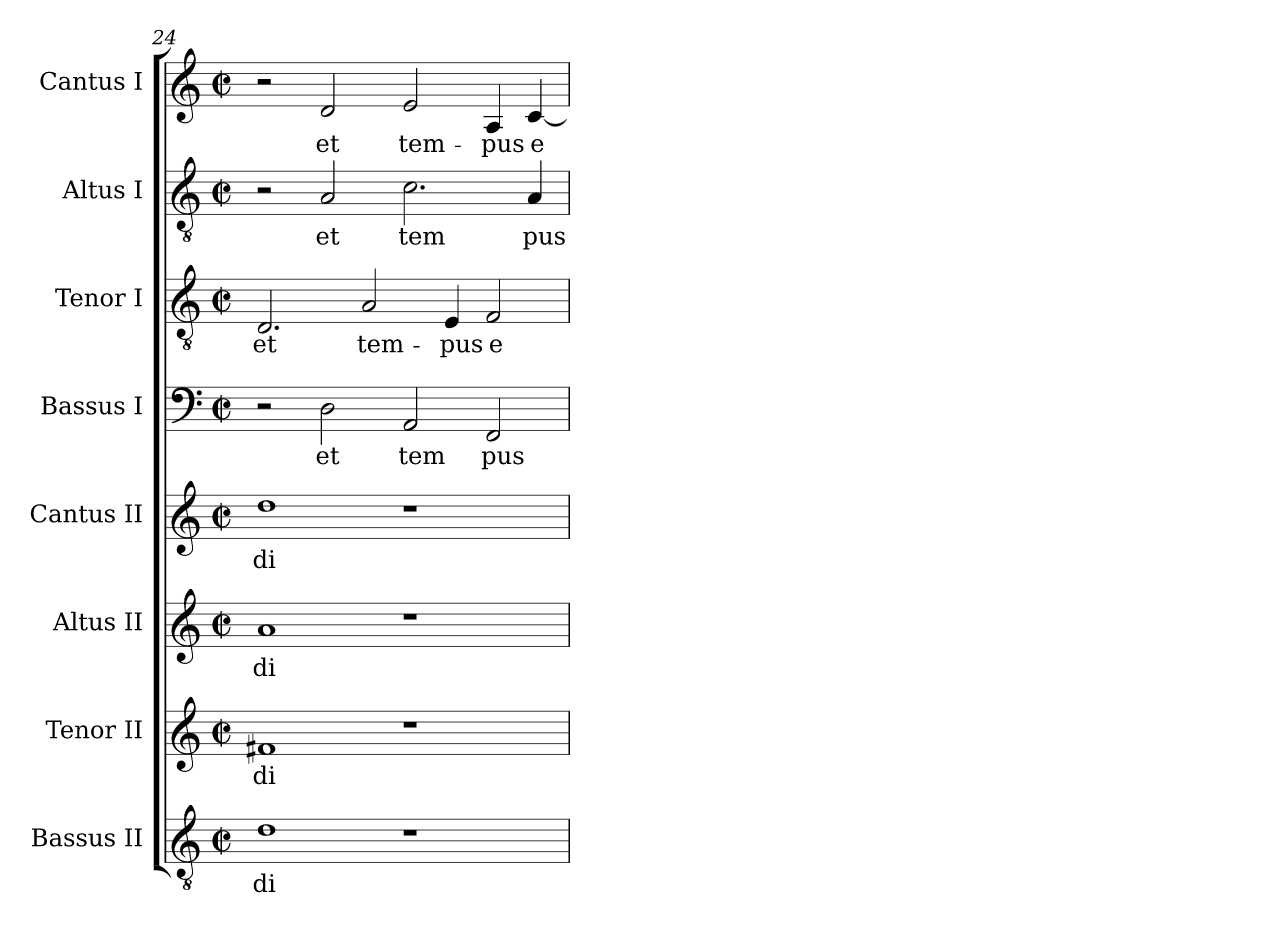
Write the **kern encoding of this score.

**kern	**text	**kern	**text	**kern	**text	**kern	**text	**kern	**text	**kern	**text	**kern	**text	**kern	**text
*part8	*part8	*part7	*part7	*part6	*part6	*part5	*part5	*part4	*part4	*part3	*part3	*part2	*part2	*part1	*part1
*staff8	*staff8	*staff7	*staff7	*staff6	*staff6	*staff5	*staff5	*staff4	*staff4	*staff3	*staff3	*staff2	*staff2	*staff1	*staff1
*I"Bassus II	*	*I"Tenor II	*	*I"Altus II	*	*I"Cantus II	*	*I"Bassus I	*	*I"Tenor I	*	*I"Altus I	*	*I"Cantus I	*
*clefGv2	*	*clefG2	*	*clefG2	*	*clefG2	*	*clefF4	*	*clefGv2	*	*clefGv2	*	*clefG2	*
*	*	*	*	*	*	*k[]	*	*	*	*	*	*	*	*	*
*	*	*	*	*	*	*C:	*	*	*	*	*	*	*	*	*
*M2/2	*	*M2/2	*	*M2/2	*	*M2/2	*	*M2/2	*	*M2/2	*	*M2/2	*	*M2/2	*
*met(c|)	*	*met(c|)	*	*met(c|)	*	*met(c|)	*	*met(c|)	*	*met(c|)	*	*met(c|)	*	*met(c|)	*
=24	=24	=24	=24	=24	=24	=24	=24	=24	=24	=24	=24	=24	=24	=24	=24
!	!LO:LY:b:cj	!	!LO:LY:b:cj	!	!LO:LY:b:cj	!	!LO:LY:b:cj	!	!	!	!LO:LY:b:cj	!	!	!	!
1d	di	1f#X	di	1a	-di	1dd	-di	2r	.	2.D/	et	2r	.	2r	.
!	!	!	!	!	!	!	!	!	!LO:LY:b:cj	!	!	!	!LO:LY:b:cj	!	!LO:LY:b:cj
.	.	.	.	.	.	.	.	2D\	et	.	.	2A/	et	2d/	et
!	!	!	!	!	!	!	!	!	!	!	!LO:LY:b:cj	!	!	!	!
.	.	.	.	.	.	.	.	.	.	2A/	tem-	.	.	.	.
!	!	!	!	!	!	!	!	!	!LO:LY:b:cj	!	!	!	!LO:LY:b:cj	!	!LO:LY:b:cj
1r	.	1r	.	1r	.	1r	.	2AA/	tem	.	.	2.c\	tem	2e/	tem-
!	!	!	!	!	!	!	!	!	!	!	!LO:LY:b:cj	!	!	!	!
.	.	.	.	.	.	.	.	.	.	4E/	-pus	.	.	.	.
!	!	!	!	!	!	!	!	!	!LO:LY:b:cj	!	!LO:LY:b:cj	!	!	!	!LO:LY:b:cj
.	.	.	.	.	.	.	.	2FF/	pus	2F/	e-	.	.	4A/	-pus
!	!	!	!	!	!	!	!	!	!	!	!	!	!LO:LY:b:cj	!	!LO:LY:b:cj
.	.	.	.	.	.	.	.	.	.	.	.	4A/	pus	[<4c/	e-
=	=	=	=	=	=	=	=	=	=	=	=	=	=	=	=
*-	*-	*-	*-	*-	*-	*-	*-	*-	*-	*-	*-	*-	*-	*-	*-
